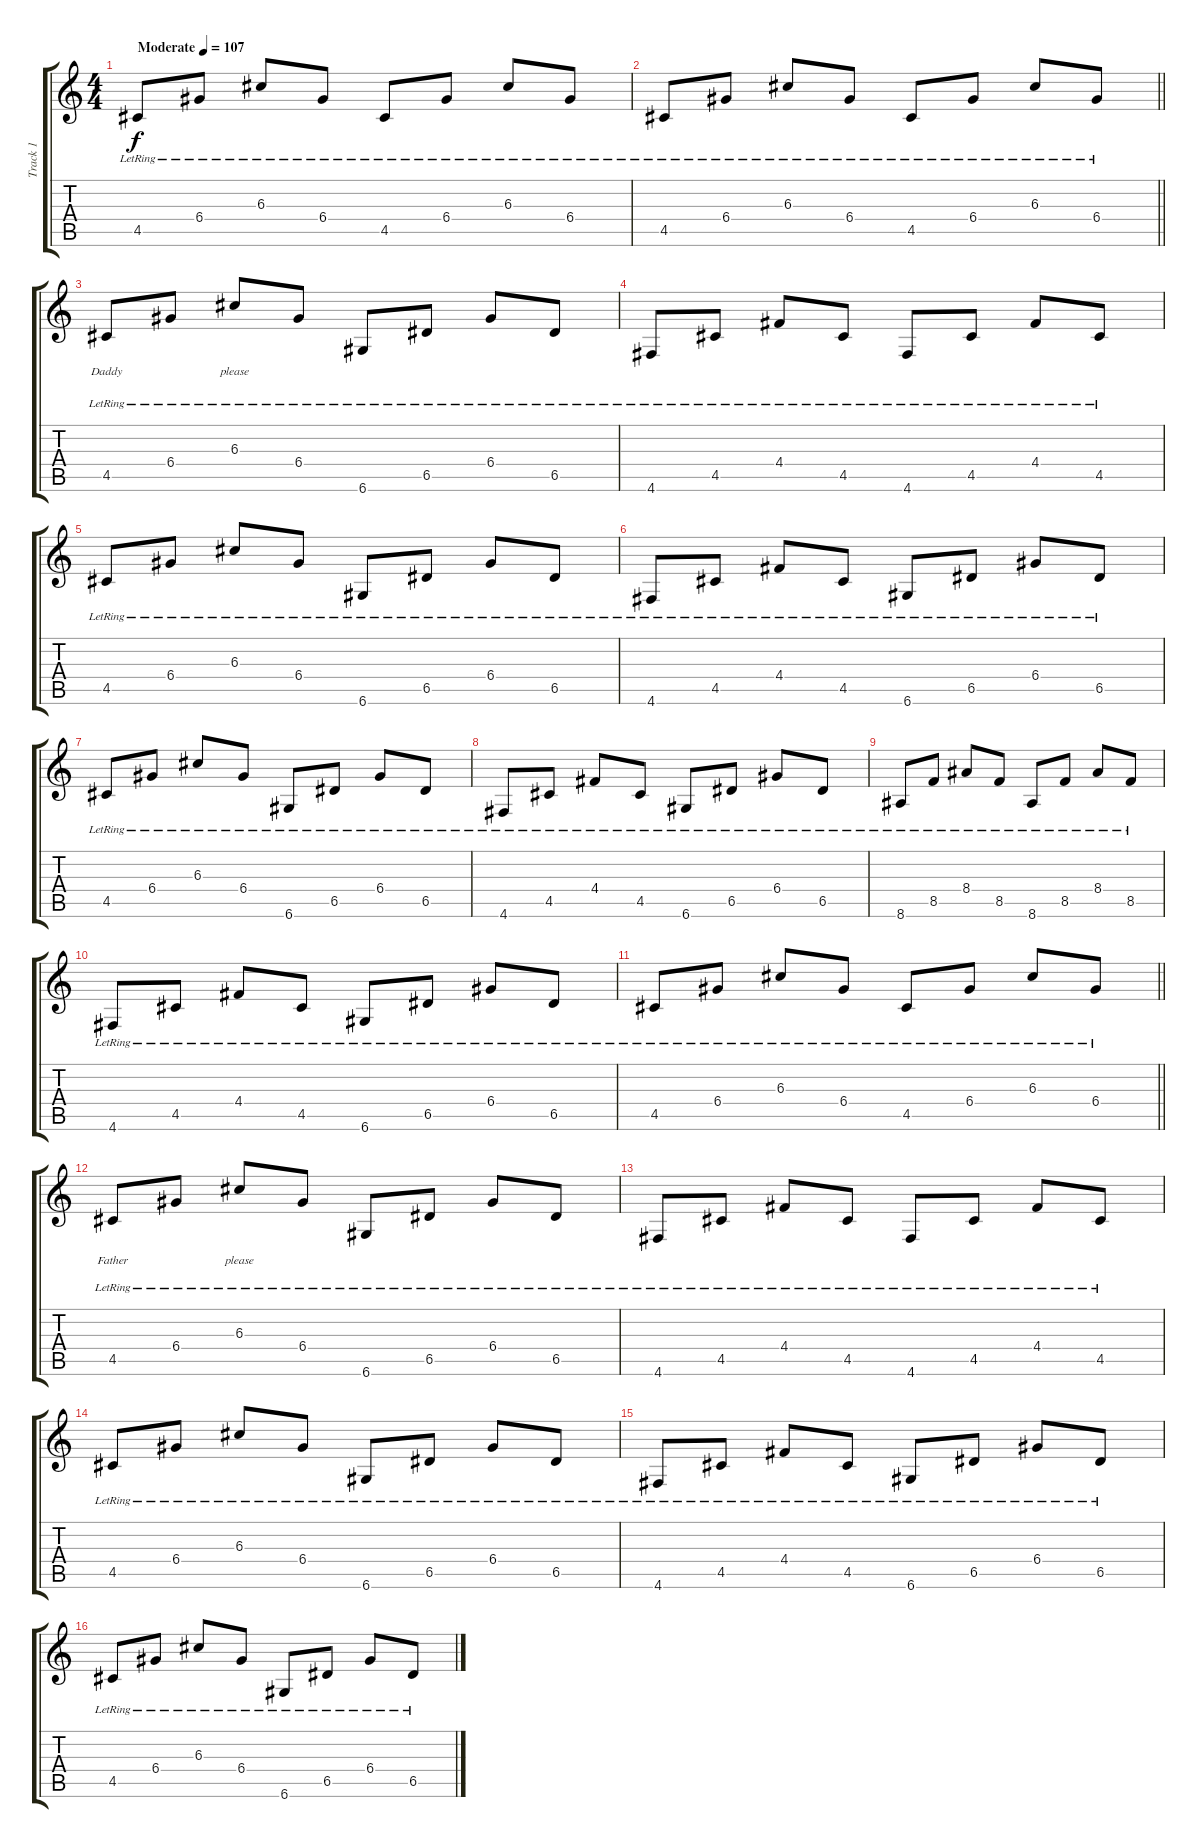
\track ("Track 1" "Track 1") {instrument acousticguitarsteel}
\staff {score tabs}
\tuning (E4 B3 G3 D3 A2 D2) {hide}
\ts (4 4)
\tempo (107 "Moderate")
\clef g2
\ks c
4.5{lr}.8{dy f instrument acousticguitarsteel} 6.4{lr}.8 6.3{lr}.8 6.4{lr}.8 4.5{lr}.8 6.4{lr}.8 6.3{lr}.8 6.4{lr}.8 |
\barLineRight lightlight
4.5{lr}.8 6.4{lr}.8 6.3{lr}.8 6.4{lr}.8 4.5{lr}.8 6.4{lr}.8 6.3{lr}.8 6.4{lr}.8 |
4.5{lr}.8{lyrics (0 "Daddy") lyrics (1 "") lyrics (2 "") lyrics (3 "") lyrics (4 "")} 6.4{lr}.8{lyrics (0 "") lyrics (1 "") lyrics (2 "") lyrics (3 "") lyrics (4 "")} 6.3{lr}.8{lyrics (0 "please") lyrics (1 "") lyrics (2 "") lyrics (3 "") lyrics (4 "")} 6.4{lr}.8 6.6{lr}.8 6.5{lr}.8 6.4{lr}.8 6.5{lr}.8 |
4.6{lr}.8 4.5{lr}.8 4.4{lr}.8 4.5{lr}.8 4.6{lr}.8 4.5{lr}.8 4.4{lr}.8 4.5{lr}.8 |
4.5{lr}.8 6.4{lr}.8 6.3{lr}.8 6.4{lr}.8 6.6{lr}.8 6.5{lr}.8 6.4{lr}.8 6.5{lr}.8 |
4.6{lr}.8 4.5{lr}.8 4.4{lr}.8 4.5{lr}.8 6.6{lr}.8 6.5{lr}.8 6.4{lr}.8 6.5{lr}.8 |
4.5{lr}.8 6.4{lr}.8 6.3{lr}.8 6.4{lr}.8 6.6{lr}.8 6.5{lr}.8 6.4{lr}.8 6.5{lr}.8 |
4.6{lr}.8 4.5{lr}.8 4.4{lr}.8 4.5{lr}.8 6.6{lr}.8 6.5{lr}.8 6.4{lr}.8 6.5{lr}.8 |
8.6{lr}.8 8.5{lr}.8 8.4{lr}.8 8.5{lr}.8 8.6{lr}.8 8.5{lr}.8 8.4{lr}.8 8.5{lr}.8 |
4.6{lr}.8 4.5{lr}.8 4.4{lr}.8 4.5{lr}.8 6.6{lr}.8 6.5{lr}.8 6.4{lr}.8 6.5{lr}.8 |
\barLineRight lightlight
4.5{lr}.8 6.4{lr}.8 6.3{lr}.8 6.4{lr}.8 4.5{lr}.8 6.4{lr}.8 6.3{lr}.8 6.4{lr}.8 |
4.5{lr}.8{lyrics (0 "") lyrics (1 "Father") lyrics (2 "") lyrics (3 "") lyrics (4 "")} 6.4{lr}.8{lyrics (0 "") lyrics (1 "") lyrics (2 "") lyrics (3 "") lyrics (4 "")} 6.3{lr}.8{lyrics (0 "") lyrics (1 "please") lyrics (2 "") lyrics (3 "") lyrics (4 "")} 6.4{lr}.8 6.6{lr}.8 6.5{lr}.8 6.4{lr}.8 6.5{lr}.8 |
4.6{lr}.8 4.5{lr}.8 4.4{lr}.8 4.5{lr}.8 4.6{lr}.8 4.5{lr}.8 4.4{lr}.8 4.5{lr}.8 |
4.5{lr}.8 6.4{lr}.8 6.3{lr}.8 6.4{lr}.8 6.6{lr}.8 6.5{lr}.8 6.4{lr}.8 6.5{lr}.8 |
4.6{lr}.8 4.5{lr}.8 4.4{lr}.8 4.5{lr}.8 6.6{lr}.8 6.5{lr}.8 6.4{lr}.8 6.5{lr}.8 |
4.5{lr}.8 6.4{lr}.8 6.3{lr}.8 6.4{lr}.8 6.6{lr}.8 6.5{lr}.8 6.4{lr}.8 6.5{lr}.8
